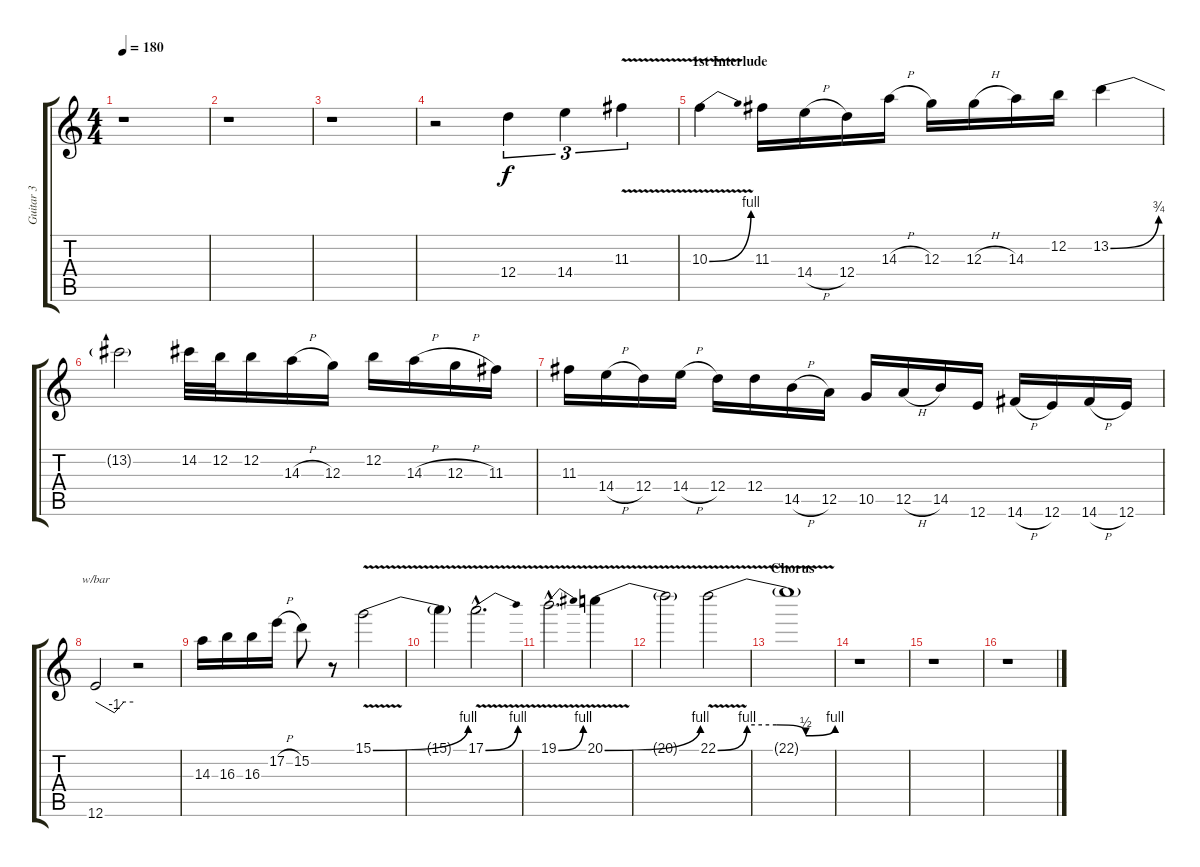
\track ("Guitar 3" "Guitar 3") {instrument overdrivenguitar}
\staff {score tabs}
\tuning (E4 B3 G3 D3 A2 E2) {hide}
\ts (4 4)
\tempo 180
\clef g2
\ks c
r.1{dy f} |
r.1 |
r.1 |
r.2 12.4.4{tu (3 2)} 14.4.4{tu (3 2)} 11.3{v}.4{tu (3 2)} |
\section ("" "1st Interlude")
10.3{be (bend 0 0 60 4) v}.4 11.3.16 14.4{h}.16 12.4.16 14.3{h}.16 12.3.16 12.3{h}.16 14.3.16 12.2.16 13.2{be (bend 0 0 60 3)}.4 |
13.2{t}.2 14.2.32 12.2.32 12.2.16 14.3{h}.16 12.3.16 12.2.16 14.3{h}.16 12.3{h}.16 11.3.16 |
11.3.16 14.4{h}.16 12.4.16 14.4{h}.16 12.4.16 12.4.16 14.5{h}.16 12.5.16 10.5.16 12.5{h}.16 14.5.16 12.6.16 14.6{h}.16 12.6.16 14.6{h}.16 12.6.16 |
12.6.2{tbe (custom default 0 0 30 -4 45 0 60 0)} r.2 |
14.3.16 16.3.16 16.3.16 17.2{h}.16 15.2.8 r.8 15.1{be (bend 0 0 60 4) v}.2 |
15.1{t}.4 17.1{be (bend 0 0 60 4) v hac}.2{d} |
19.1{be (bend 0 0 60 4) v hac}.2{d} 20.1{be (bend 0 0 60 4) v}.4 |
20.1{t}.2 22.1{be (custom 0 0 15 4 30 4 45 2 60 4) v}.2 |
\section ("" "Chorus")
22.1{t}.1 |
r.1 |
r.1 |
r.1
